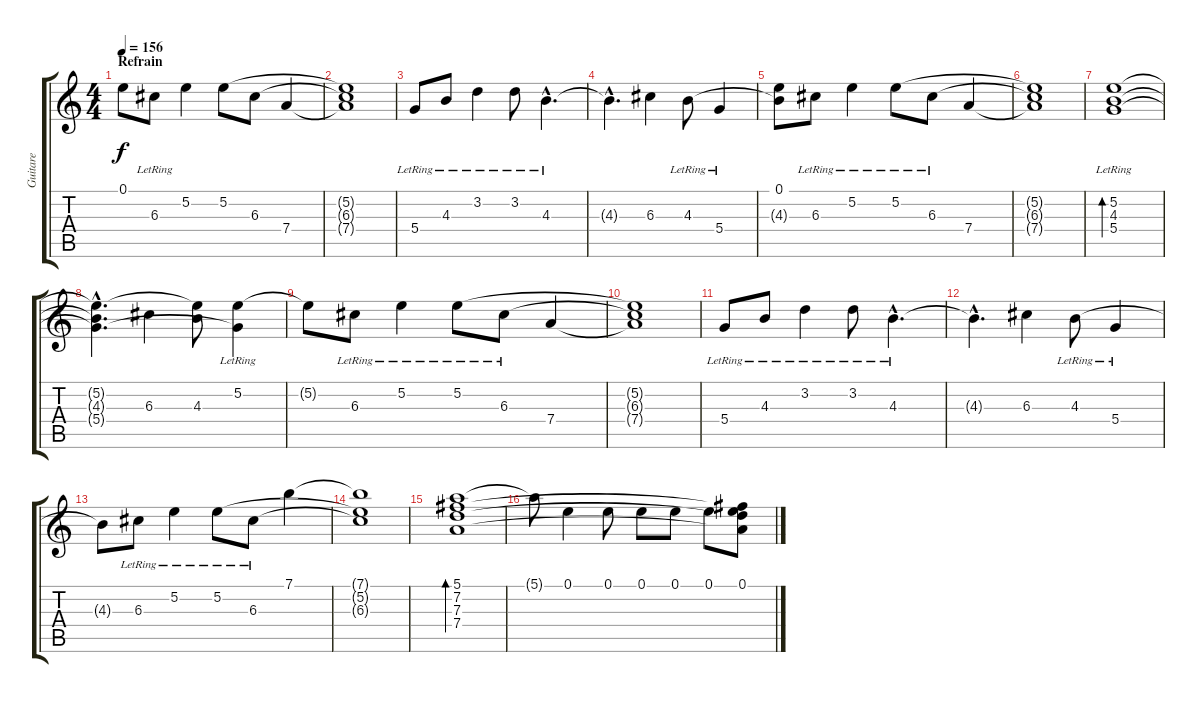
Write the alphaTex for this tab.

\track ("Guitare" "Guitare") {instrument distortionguitar}
\staff {score tabs}
\tuning (E4 B3 G3 D3 A2 E2) {hide}
\ts (4 4)
\section ("" "Refrain")
\tempo 156
\clef g2
\ks c
0.1{t}.8{dy f} 6.3{lr}.8 5.2.4 5.2.8 6.3.8 7.4.4 |
(5.2{t} 6.3{t} 7.4{t}).1 |
5.4{lr}.8 4.3{lr}.8 3.2{lr}.4 3.2{lr}.8 4.3{hac lr}.4{d} |
4.3{hac t}.4{d} 6.3.4 4.3{lr}.8 5.4{lr}.4 |
(0.1 4.3{t}).8 6.3{lr}.8 5.2{lr}.4 5.2{lr}.8 6.3{lr}.8 7.4.4 |
(5.2{t} 6.3{t} 7.4{t}).1 |
(5.2 4.3 5.4{lr}).1{bd 240} |
(5.2{hac t} 4.3{hac t} 5.4{hac t}).4{d} 6.3.4 (5.2{t} 4.3).8 (5.2{lr} 5.4{t}).4 |
5.2{t}.8 6.3{lr}.8 5.2{lr}.4 5.2{lr}.8 6.3{lr}.8 7.4.4 |
(5.2{t} 6.3{t} 7.4{t}).1 |
5.4{lr}.8 4.3{lr}.8 3.2{lr}.4 3.2{lr}.8 4.3{hac lr}.4{d} |
4.3{hac t}.4{d} 6.3.4 4.3{lr}.8 5.4{lr}.4 |
4.3{t}.8 6.3{lr}.8 5.2{lr}.4 5.2{lr}.8 6.3{lr}.8 7.1.4 |
(7.1{t} 5.2{t} 6.3{t}).1 |
(5.1 7.2 7.3 7.4).1{bd 240} |
5.1{t}.8 0.1.4 0.1.8 0.1.8 0.1.8 0.1.8 (0.1 7.2{t} 7.3{t} 7.4{t}).8
